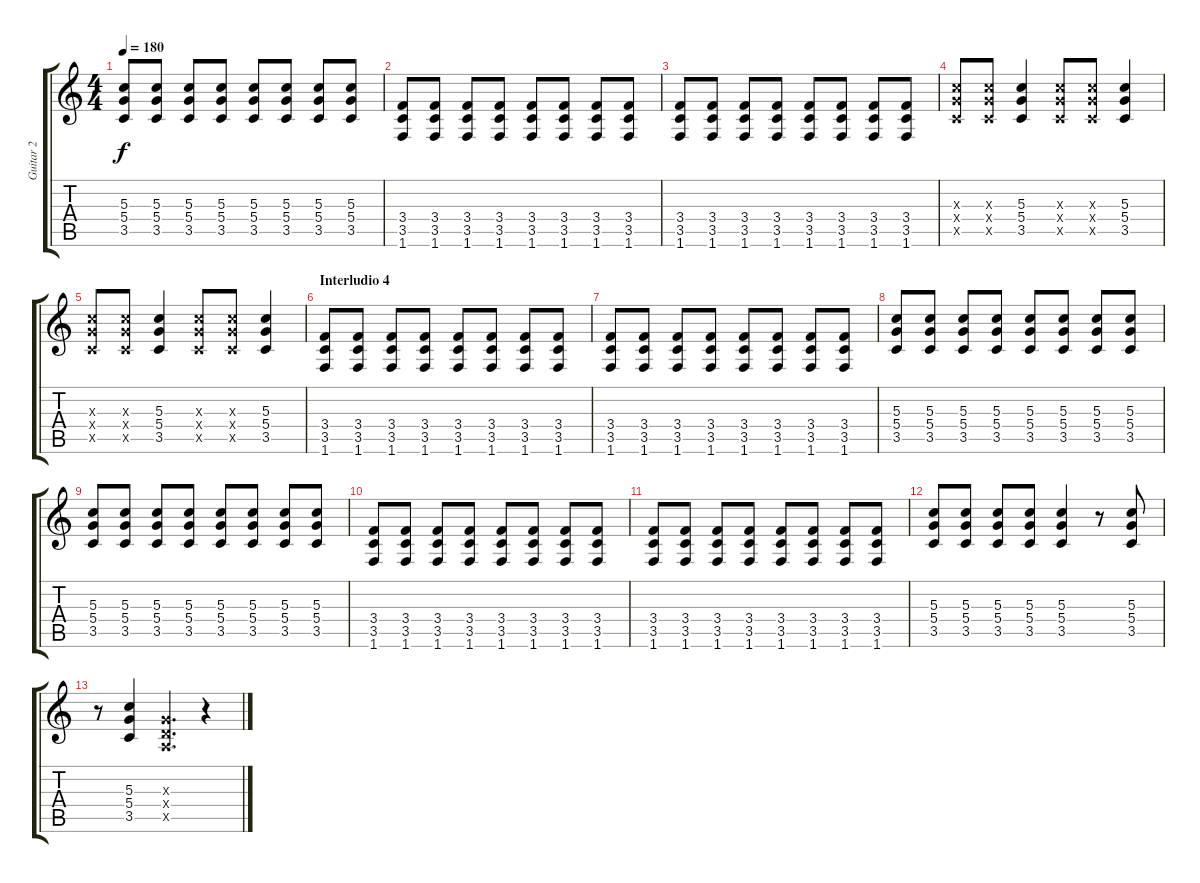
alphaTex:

\track ("Guitar 2" "Guitar 2") {instrument distortionguitar}
\staff {score tabs}
\tuning (E4 B3 G3 D3 A2 E2) {hide}
\ts (4 4)
\tempo 180
\clef g2
\ks c
(5.3 5.4 3.5).8{dy f} (5.3 5.4 3.5).8 (5.3 5.4 3.5).8 (5.3 5.4 3.5).8 (5.3 5.4 3.5).8 (5.3 5.4 3.5).8 (5.3 5.4 3.5).8 (5.3 5.4 3.5).8 |
(3.4 3.5 1.6).8 (3.4 3.5 1.6).8 (3.4 3.5 1.6).8 (3.4 3.5 1.6).8 (3.4 3.5 1.6).8 (3.4 3.5 1.6).8 (3.4 3.5 1.6).8 (3.4 3.5 1.6).8 |
(3.4 3.5 1.6).8 (3.4 3.5 1.6).8 (3.4 3.5 1.6).8 (3.4 3.5 1.6).8 (3.4 3.5 1.6).8 (3.4 3.5 1.6).8 (3.4 3.5 1.6).8 (3.4 3.5 1.6).8 |
(5.3{x} 5.4{x} 3.5{x}).8 (5.3{x} 5.4{x} 3.5{x}).8 (5.3 5.4 3.5).4 (5.3{x} 5.4{x} 3.5{x}).8 (5.3{x} 5.4{x} 3.5{x}).8 (5.3 5.4 3.5).4 |
(5.3{x} 5.4{x} 3.5{x}).8 (5.3{x} 5.4{x} 3.5{x}).8 (5.3 5.4 3.5).4 (5.3{x} 5.4{x} 3.5{x}).8 (5.3{x} 5.4{x} 3.5{x}).8 (5.3 5.4 3.5).4 |
\section ("" "Interludio 4")
(3.4 3.5 1.6).8{instrument distortionguitar} (3.4 3.5 1.6).8 (3.4 3.5 1.6).8 (3.4 3.5 1.6).8 (3.4 3.5 1.6).8 (3.4 3.5 1.6).8 (3.4 3.5 1.6).8 (3.4 3.5 1.6).8 |
(3.4 3.5 1.6).8 (3.4 3.5 1.6).8 (3.4 3.5 1.6).8 (3.4 3.5 1.6).8 (3.4 3.5 1.6).8 (3.4 3.5 1.6).8 (3.4 3.5 1.6).8 (3.4 3.5 1.6).8 |
(5.3 5.4 3.5).8 (5.3 5.4 3.5).8 (5.3 5.4 3.5).8 (5.3 5.4 3.5).8 (5.3 5.4 3.5).8 (5.3 5.4 3.5).8 (5.3 5.4 3.5).8 (5.3 5.4 3.5).8 |
(5.3 5.4 3.5).8 (5.3 5.4 3.5).8 (5.3 5.4 3.5).8 (5.3 5.4 3.5).8 (5.3 5.4 3.5).8 (5.3 5.4 3.5).8 (5.3 5.4 3.5).8 (5.3 5.4 3.5).8 |
(3.4 3.5 1.6).8 (3.4 3.5 1.6).8 (3.4 3.5 1.6).8 (3.4 3.5 1.6).8 (3.4 3.5 1.6).8 (3.4 3.5 1.6).8 (3.4 3.5 1.6).8 (3.4 3.5 1.6).8 |
(3.4 3.5 1.6).8 (3.4 3.5 1.6).8 (3.4 3.5 1.6).8 (3.4 3.5 1.6).8 (3.4 3.5 1.6).8 (3.4 3.5 1.6).8 (3.4 3.5 1.6).8 (3.4 3.5 1.6).8 |
(5.3 5.4 3.5).8 (5.3 5.4 3.5).8 (5.3 5.4 3.5).8 (5.3 5.4 3.5).8 (5.3 5.4 3.5).4 r.8 (5.3 5.4 3.5).8 |
r.8 (5.3 5.4 3.5).4 (0.3{x} 0.4{x} 0.5{x}).4{d} r.4
